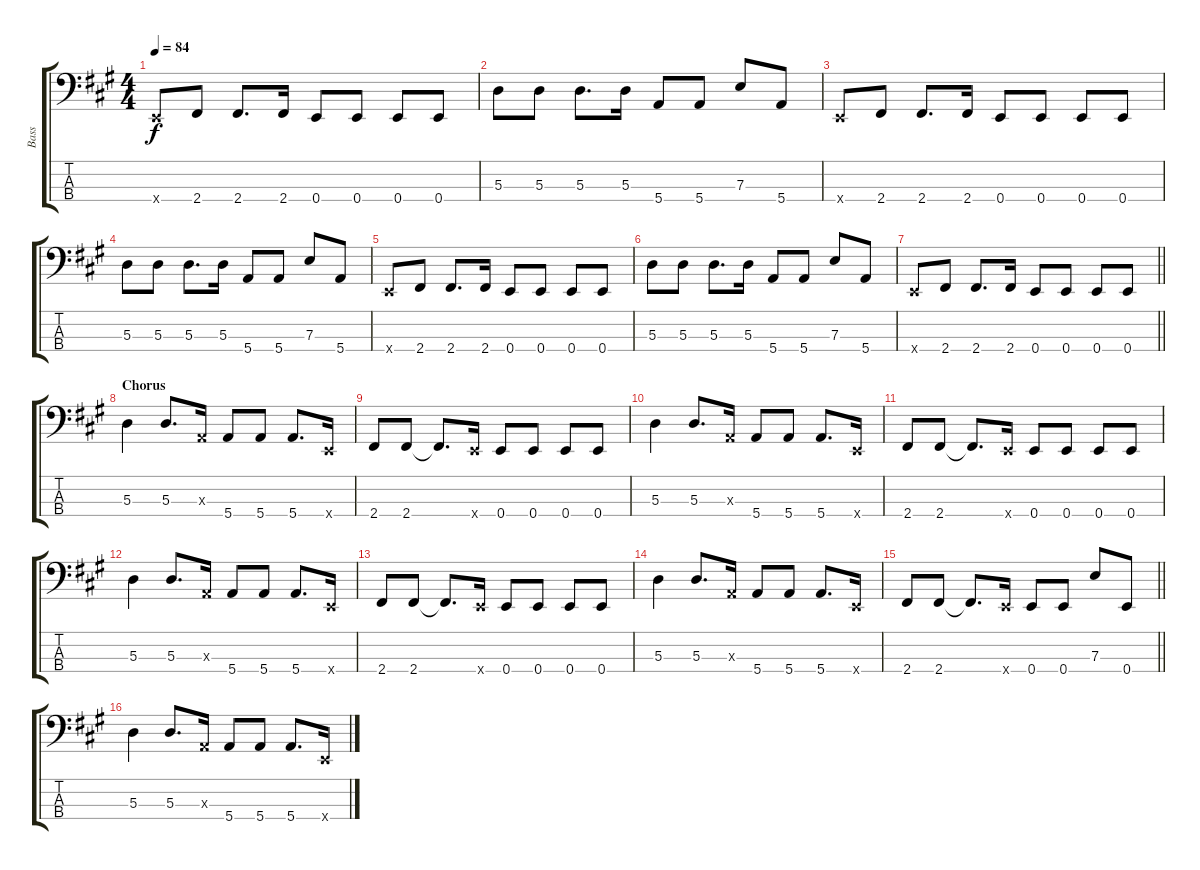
\track ("Bass" "Bass") {instrument electricbassfinger}
\staff {score tabs}
\tuning (G2 D2 A1 E1) {hide}
\ts (4 4)
\tempo 84
\clef f4
\ks a
0.4{x}.8{dy f} 2.4.8 2.4.8{d} 2.4.16 0.4.8 0.4.8 0.4.8 0.4.8 |
5.3.8 5.3.8 5.3.8{d} 5.3.16 5.4.8 5.4.8 7.3.8 5.4.8 |
0.4{x}.8 2.4.8 2.4.8{d} 2.4.16 0.4.8 0.4.8 0.4.8 0.4.8 |
5.3.8 5.3.8 5.3.8{d} 5.3.16 5.4.8 5.4.8 7.3.8 5.4.8 |
0.4{x}.8 2.4.8 2.4.8{d} 2.4.16 0.4.8 0.4.8 0.4.8 0.4.8 |
5.3.8 5.3.8 5.3.8{d} 5.3.16 5.4.8 5.4.8 7.3.8 5.4.8 |
\barLineRight lightlight
0.4{x}.8 2.4.8 2.4.8{d} 2.4.16 0.4.8 0.4.8 0.4.8 0.4.8 |
\section ("" "Chorus")
5.3.4 5.3.8{d} 0.3{x}.16 5.4.8 5.4.8 5.4.8{d} 0.4{x}.16 |
2.4.8 2.4.8 2.4{t}.8{d} 0.4{x}.16 0.4.8 0.4.8 0.4.8 0.4.8 |
5.3.4 5.3.8{d} 0.3{x}.16 5.4.8 5.4.8 5.4.8{d} 0.4{x}.16 |
2.4.8 2.4.8 2.4{t}.8{d} 0.4{x}.16 0.4.8 0.4.8 0.4.8 0.4.8 |
5.3.4 5.3.8{d} 0.3{x}.16 5.4.8 5.4.8 5.4.8{d} 0.4{x}.16 |
2.4.8 2.4.8 2.4{t}.8{d} 0.4{x}.16 0.4.8 0.4.8 0.4.8 0.4.8 |
5.3.4 5.3.8{d} 0.3{x}.16 5.4.8 5.4.8 5.4.8{d} 0.4{x}.16 |
\barLineRight lightlight
2.4.8 2.4.8 2.4{t}.8{d} 0.4{x}.16 0.4.8 0.4.8 7.3.8 0.4.8 |
5.3.4 5.3.8{d} 0.3{x}.16 5.4.8 5.4.8 5.4.8{d} 0.4{x}.16
